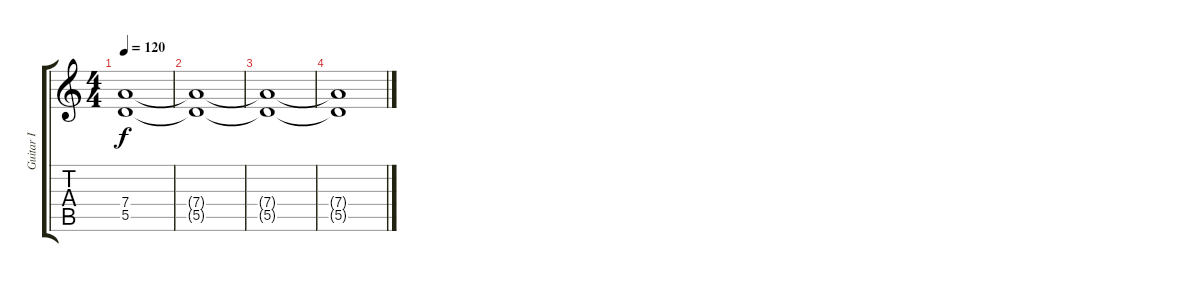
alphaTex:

\track ("Guitar I" "Guitar I") {instrument distortionguitar}
\staff {score tabs}
\tuning (E4 B3 G3 D3 A2 E2) {hide}
\ts (4 4)
\tempo 120
\clef g2
\ks c
(7.4{t} 5.5{t}).1{dy f volume 5} |
(7.4{t} 5.5{t}).1 |
(7.4{t} 5.5{t}).1{volume 1} |
(7.4{t} 5.5{t}).1
